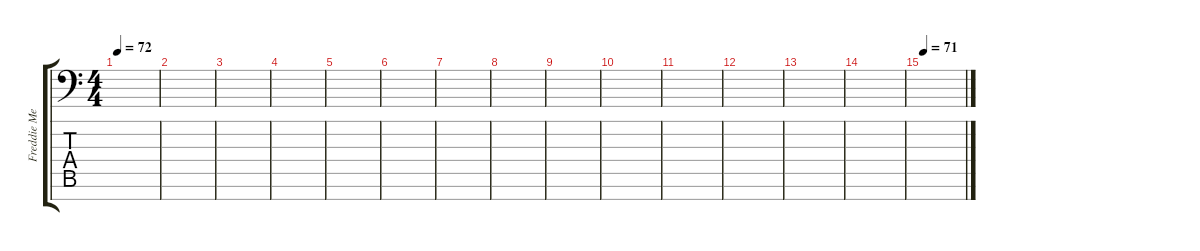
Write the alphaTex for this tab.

\track ("Freddie Mercury - Bechstein Co" "Freddie Me") {instrument overdrivenguitar}
\staff {score tabs}
\tuning (G2 D2 A1 E1 B0 C-1 C-1) {hide}
\ts (4 4)
\tempo 72
\clef f4
\ks c
|
|
|
|
|
|
|
|
|
|
|
|
|
|
\tempo 71
